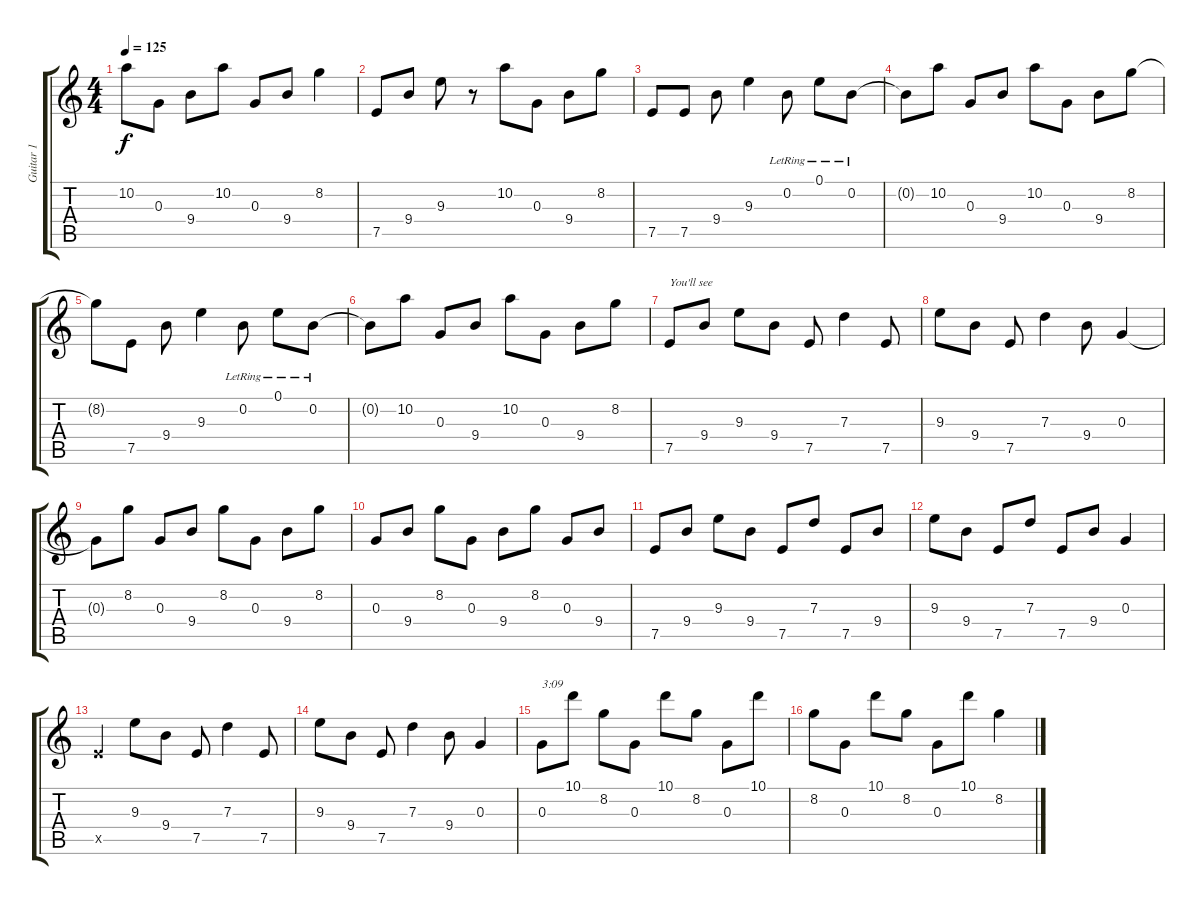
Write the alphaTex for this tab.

\track ("Guitar 1" "Guitar 1") {instrument electricguitarclean}
\staff {score tabs}
\tuning (E4 B3 G3 D3 A2 E2) {hide}
\ts (4 4)
\tempo 125
\clef g2
\ks c
10.2.8{dy f} 0.3.8 9.4.8 10.2.8 0.3.8 9.4.8 8.2.4 |
7.5.8 9.4.8 9.3.8 r.8 10.2.8 0.3.8 9.4.8 8.2.8 |
7.5.8 7.5.8 9.4.8 9.3.4 0.2{lr}.8 0.1{lr}.8 0.2{lr}.8 |
0.2{t}.8 10.2.8 0.3.8 9.4.8 10.2.8 0.3.8 9.4.8 8.2.8 |
8.2{t}.8 7.5.8 9.4.8 9.3.4 0.2{lr}.8 0.1{lr}.8 0.2{lr}.8 |
0.2{t}.8 10.2.8 0.3.8 9.4.8 10.2.8 0.3.8 9.4.8 8.2.8 |
7.5.8{txt "You'll see"} 9.4.8 9.3.8 9.4.8 7.5.8 7.3.4 7.5.8 |
9.3.8 9.4.8 7.5.8 7.3.4 9.4.8 0.3.4 |
0.3{t}.8 8.2.8 0.3.8 9.4.8 8.2.8 0.3.8 9.4.8 8.2.8 |
0.3.8 9.4.8 8.2.8 0.3.8 9.4.8 8.2.8 0.3.8 9.4.8 |
7.5.8 9.4.8 9.3.8 9.4.8 7.5.8 7.3.8 7.5.8 9.4.8 |
9.3.8 9.4.8 7.5.8 7.3.8 7.5.8 9.4.8 0.3.4 |
7.5{x}.4 9.3.8 9.4.8 7.5.8 7.3.4 7.5.8 |
9.3.8 9.4.8 7.5.8 7.3.4 9.4.8 0.3.4 |
0.3.8{txt "3:09"} 10.1.8 8.2.8 0.3.8 10.1.8 8.2.8 0.3.8 10.1.8 |
8.2.8 0.3.8 10.1.8 8.2.8 0.3.8 10.1.8 8.2.4
